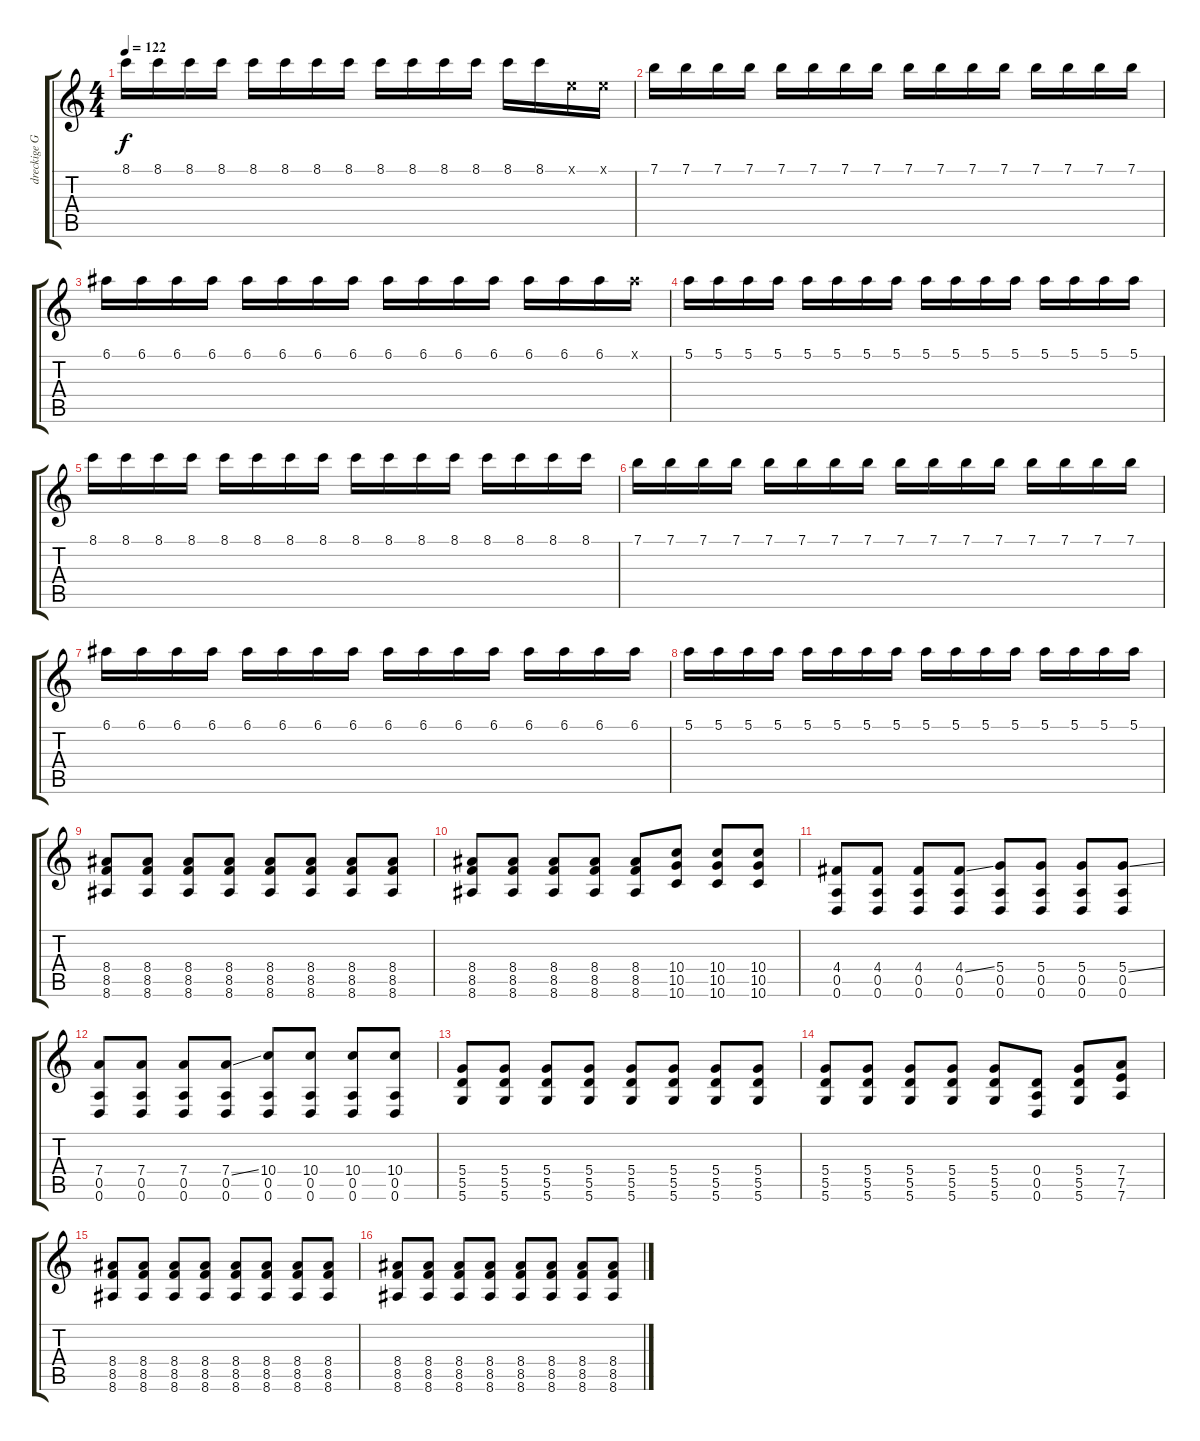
\track ("dreckige Gitarre" "dreckige G") {instrument distortionguitar}
\staff {score tabs}
\tuning (E4 B3 G3 D3 A2 D2) {hide}
\ts (4 4)
\tempo 122
\clef g2
\ks c
8.1.16{dy f volume 5} 8.1.16 8.1.16 8.1.16 8.1.16 8.1.16 8.1.16 8.1.16 8.1.16 8.1.16 8.1.16 8.1.16 8.1.16 8.1.16 0.1{x}.16 0.1{x}.16 |
7.1.16 7.1.16 7.1.16 7.1.16 7.1.16 7.1.16 7.1.16 7.1.16 7.1.16 7.1.16 7.1.16 7.1.16 7.1.16 7.1.16 7.1.16 7.1.16 |
6.1.16 6.1.16 6.1.16 6.1.16 6.1.16 6.1.16 6.1.16 6.1.16 6.1.16 6.1.16 6.1.16 6.1.16 6.1.16 6.1.16 6.1.16 6.1{x}.16 |
5.1.16 5.1.16 5.1.16 5.1.16 5.1.16 5.1.16 5.1.16 5.1.16 5.1.16 5.1.16 5.1.16 5.1.16 5.1.16 5.1.16 5.1.16 5.1.16 |
8.1.16 8.1.16 8.1.16 8.1.16 8.1.16 8.1.16 8.1.16 8.1.16 8.1.16 8.1.16 8.1.16 8.1.16 8.1.16 8.1.16 8.1.16 8.1.16 |
7.1.16 7.1.16 7.1.16 7.1.16 7.1.16 7.1.16 7.1.16 7.1.16 7.1.16 7.1.16 7.1.16 7.1.16 7.1.16 7.1.16 7.1.16 7.1.16 |
6.1.16 6.1.16 6.1.16 6.1.16 6.1.16 6.1.16 6.1.16 6.1.16 6.1.16 6.1.16 6.1.16 6.1.16 6.1.16 6.1.16 6.1.16 6.1.16 |
5.1.16 5.1.16 5.1.16 5.1.16 5.1.16 5.1.16 5.1.16 5.1.16 5.1.16 5.1.16 5.1.16 5.1.16 5.1.16 5.1.16 5.1.16 5.1.16 |
(8.4 8.5 8.6).8{volume 13} (8.4 8.5 8.6).8 (8.4 8.5 8.6).8 (8.4 8.5 8.6).8 (8.4 8.5 8.6).8 (8.4 8.5 8.6).8 (8.4 8.5 8.6).8 (8.4 8.5 8.6).8 |
(8.4 8.5 8.6).8 (8.4 8.5 8.6).8 (8.4 8.5 8.6).8 (8.4 8.5 8.6).8 (8.4 8.5 8.6).8 (10.4 10.5 10.6).8 (10.4 10.5 10.6).8 (10.4 10.5 10.6).8 |
(4.4 0.5 0.6).8 (4.4 0.5 0.6).8 (4.4 0.5 0.6).8 (4.4{ss} 0.5 0.6).8 (5.4 0.5 0.6).8 (5.4 0.5 0.6).8 (5.4 0.5 0.6).8 (5.4{ss} 0.5 0.6).8 |
(7.4 0.5 0.6).8 (7.4 0.5 0.6).8 (7.4 0.5 0.6).8 (7.4{ss} 0.5 0.6).8 (10.4 0.5 0.6).8 (10.4 0.5 0.6).8 (10.4 0.5 0.6).8 (10.4 0.5 0.6).8 |
(5.4 5.5 5.6).8 (5.4 5.5 5.6).8 (5.4 5.5 5.6).8 (5.4 5.5 5.6).8 (5.4 5.5 5.6).8 (5.4 5.5 5.6).8 (5.4 5.5 5.6).8 (5.4 5.5 5.6).8 |
(5.4 5.5 5.6).8 (5.4 5.5 5.6).8 (5.4 5.5 5.6).8 (5.4 5.5 5.6).8 (5.4 5.5 5.6).8 (0.4 0.5 0.6).8 (5.4 5.5 5.6).8 (7.4 7.5 7.6).8 |
(8.4 8.5 8.6).8 (8.4 8.5 8.6).8 (8.4 8.5 8.6).8 (8.4 8.5 8.6).8 (8.4 8.5 8.6).8 (8.4 8.5 8.6).8 (8.4 8.5 8.6).8 (8.4 8.5 8.6).8 |
(8.4 8.5 8.6).8 (8.4 8.5 8.6).8 (8.4 8.5 8.6).8 (8.4 8.5 8.6).8 (8.4 8.5 8.6).8 (8.4 8.5 8.6).8 (8.4 8.5 8.6).8 (8.4 8.5 8.6).8
